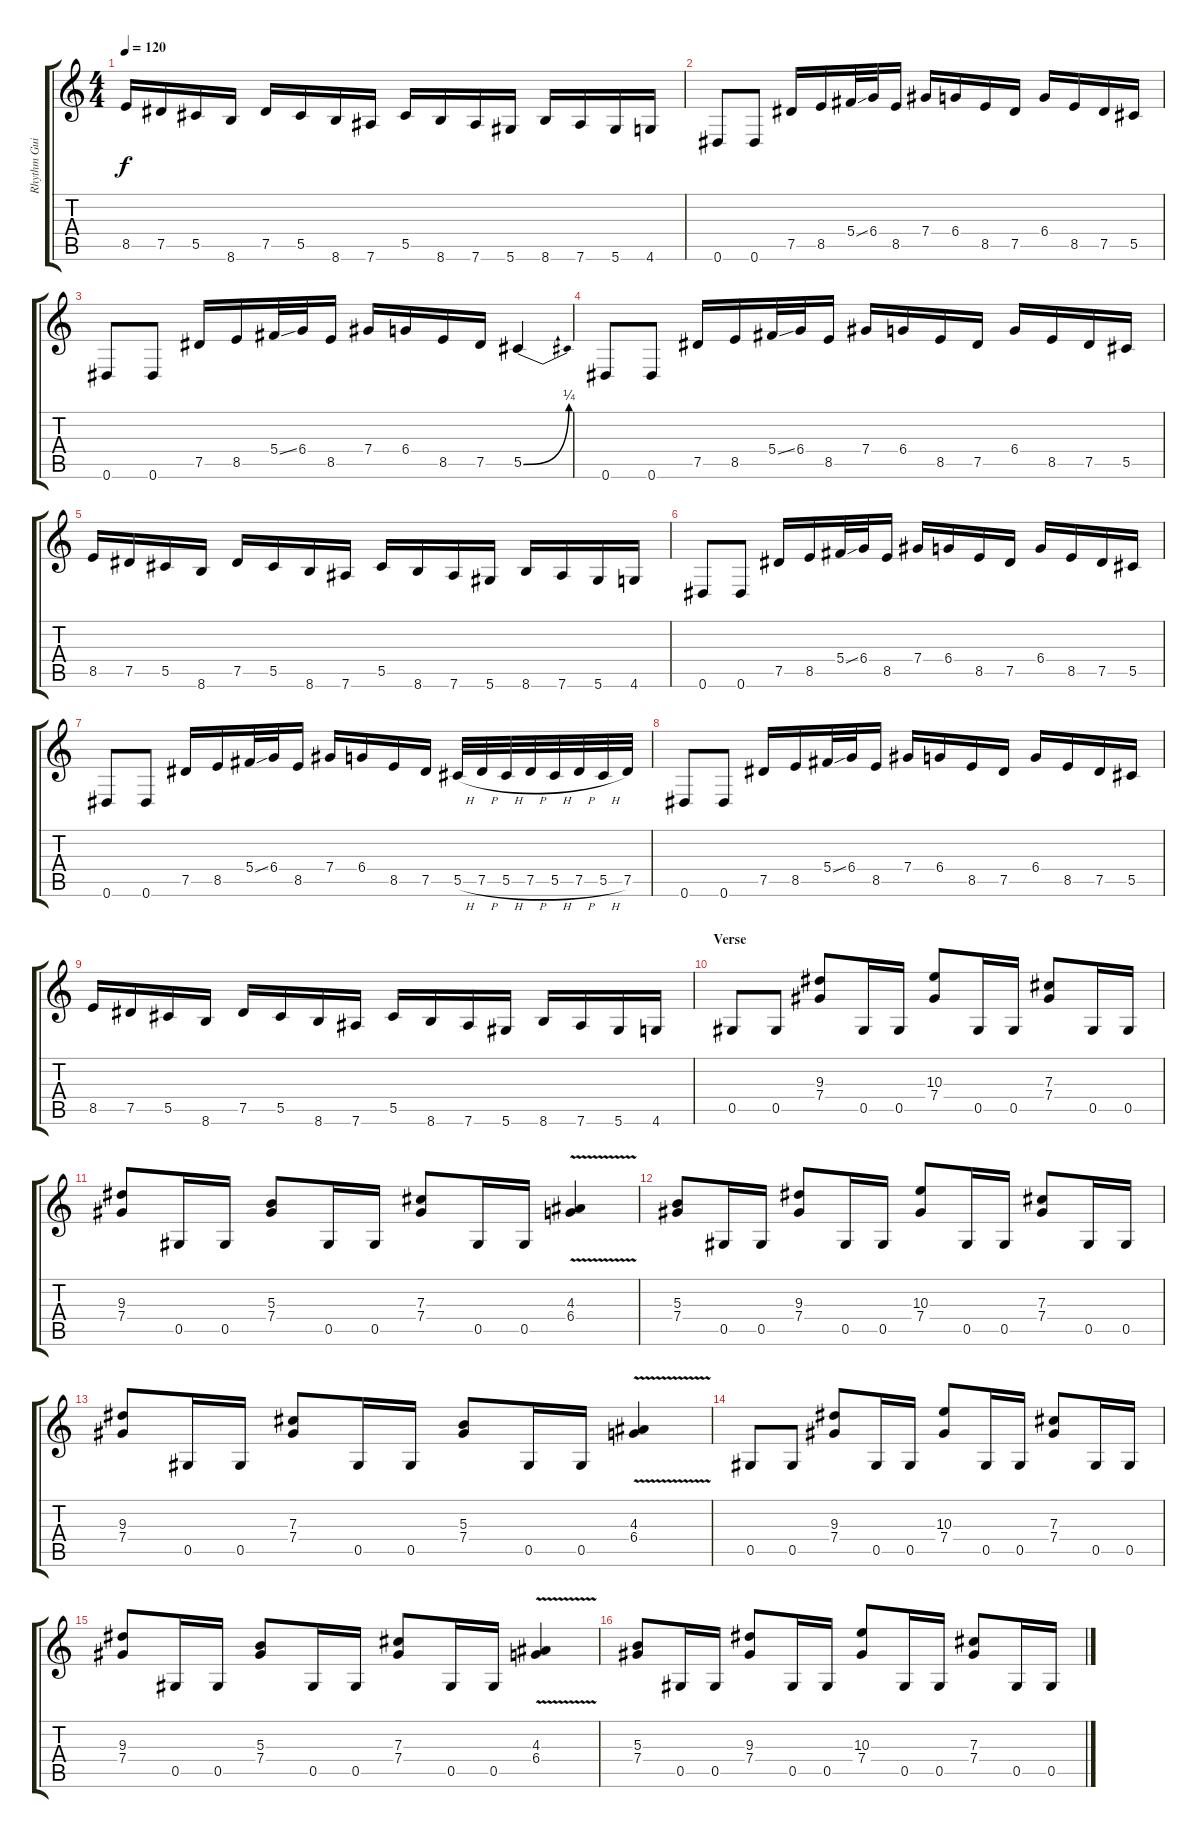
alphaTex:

\track ("Rhythm Guitar" "Rhythm Gui") {instrument distortionguitar}
\staff {score tabs}
\tuning (Eb4 Bb3 Gb3 Db3 Ab2 Eb2) {hide}
\ts (4 4)
\tempo 120
\clef g2
\ks c
8.5.16{dy f} 7.5.16 5.5.16 8.6.16 7.5.16 5.5.16 8.6.16 7.6.16 5.5.16 8.6.16 7.6.16 5.6.16 8.6.16 7.6.16 5.6.16 4.6.16 |
0.6.8 0.6.8 7.5.16 8.5.16 5.4{ss}.32 6.4.32 8.5.16 7.4.16 6.4.16 8.5.16 7.5.16 6.4.16 8.5.16 7.5.16 5.5.16 |
0.6.8 0.6.8 7.5.16 8.5.16 5.4{ss}.32 6.4.32 8.5.16 7.4.16 6.4.16 8.5.16 7.5.16 5.5{be (bend 0 0 60 1)}.4 |
0.6.8 0.6.8 7.5.16 8.5.16 5.4{ss}.32 6.4.32 8.5.16 7.4.16 6.4.16 8.5.16 7.5.16 6.4.16 8.5.16 7.5.16 5.5.16 |
8.5.16 7.5.16 5.5.16 8.6.16 7.5.16 5.5.16 8.6.16 7.6.16 5.5.16 8.6.16 7.6.16 5.6.16 8.6.16 7.6.16 5.6.16 4.6.16 |
0.6.8 0.6.8 7.5.16 8.5.16 5.4{ss}.32 6.4.32 8.5.16 7.4.16 6.4.16 8.5.16 7.5.16 6.4.16 8.5.16 7.5.16 5.5.16 |
0.6.8 0.6.8 7.5.16 8.5.16 5.4{ss}.32 6.4.32 8.5.16 7.4.16 6.4.16 8.5.16 7.5.16 5.5{h}.32 7.5{h}.32 5.5{h}.32 7.5{h}.32 5.5{h}.32 7.5{h}.32 5.5{h}.32 7.5.32 |
0.6.8 0.6.8 7.5.16 8.5.16 5.4{ss}.32 6.4.32 8.5.16 7.4.16 6.4.16 8.5.16 7.5.16 6.4.16 8.5.16 7.5.16 5.5.16 |
8.5.16 7.5.16 5.5.16 8.6.16 7.5.16 5.5.16 8.6.16 7.6.16 5.5.16 8.6.16 7.6.16 5.6.16 8.6.16 7.6.16 5.6.16 4.6.16 |
\section ("" "Verse")
0.5.8 0.5.8 (9.3 7.4).8 0.5.16 0.5.16 (10.3 7.4).8 0.5.16 0.5.16 (7.3 7.4).8 0.5.16 0.5.16 |
(9.3 7.4).8 0.5.16 0.5.16 (5.3 7.4).8 0.5.16 0.5.16 (7.3 7.4).8 0.5.16 0.5.16 (4.3{v} 6.4{v}).4 |
(5.3 7.4).8 0.5.16 0.5.16 (9.3 7.4).8 0.5.16 0.5.16 (10.3 7.4).8 0.5.16 0.5.16 (7.3 7.4).8 0.5.16 0.5.16 |
(9.3 7.4).8 0.5.16 0.5.16 (7.3 7.4).8 0.5.16 0.5.16 (5.3 7.4).8 0.5.16 0.5.16 (4.3{v} 6.4{v}).4 |
0.5.8 0.5.8 (9.3 7.4).8 0.5.16 0.5.16 (10.3 7.4).8 0.5.16 0.5.16 (7.3 7.4).8 0.5.16 0.5.16 |
(9.3 7.4).8 0.5.16 0.5.16 (5.3 7.4).8 0.5.16 0.5.16 (7.3 7.4).8 0.5.16 0.5.16 (4.3{v} 6.4{v}).4 |
(5.3 7.4).8 0.5.16 0.5.16 (9.3 7.4).8 0.5.16 0.5.16 (10.3 7.4).8 0.5.16 0.5.16 (7.3 7.4).8 0.5.16 0.5.16
